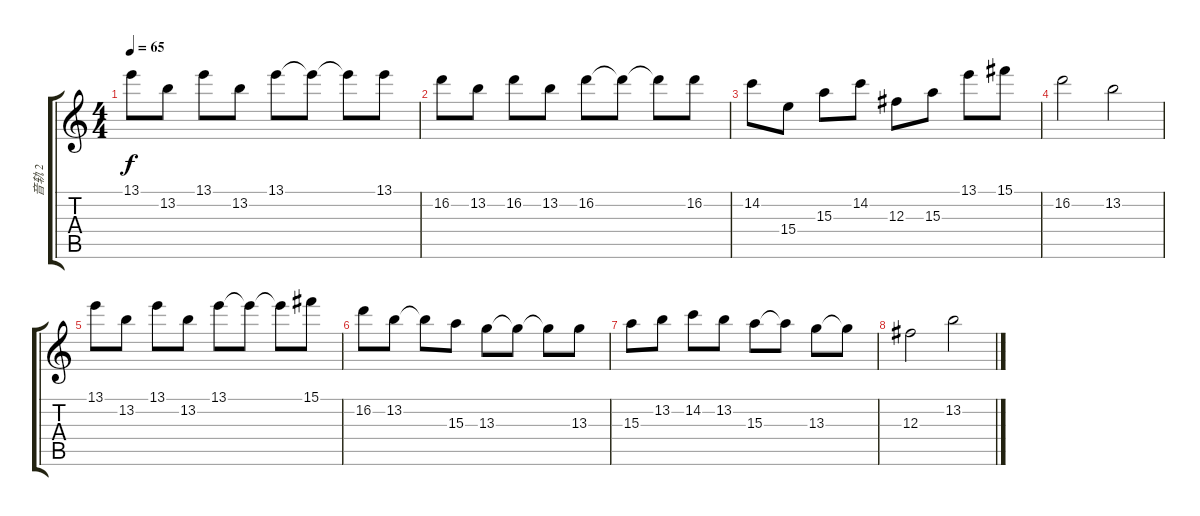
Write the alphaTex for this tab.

\track ("音轨 2" "音轨 2") {instrument acousticguitarsteel}
\staff {score tabs}
\tuning (Eb4 Bb3 Gb3 Db3 Ab2 Eb2) {hide}
\ts (4 4)
\tempo 65
\clef g2
\ks c
13.1.8{dy f} 13.2.8 13.1.8 13.2.8 13.1.8 13.1{t}.8 13.1{t}.8 13.1.8 |
16.2.8 13.2.8 16.2.8 13.2.8 16.2.8 16.2{t}.8 16.2{t}.8 16.2.8 |
14.2.8 15.4.8 15.3.8 14.2.8 12.3.8 15.3.8 13.1.8 15.1.8 |
16.2.2 13.2.2 |
13.1.8 13.2.8 13.1.8 13.2.8 13.1.8 13.1{t}.8 13.1{t}.8 15.1.8 |
16.2.8 13.2.8 13.2{t}.8 15.3.8 13.3.8 13.3{t}.8 13.3{t}.8 13.3.8 |
15.3.8 13.2.8 14.2.8 13.2.8 15.3.8 15.3{t}.8 13.3.8 13.3{t}.8 |
12.3.2 13.2.2
